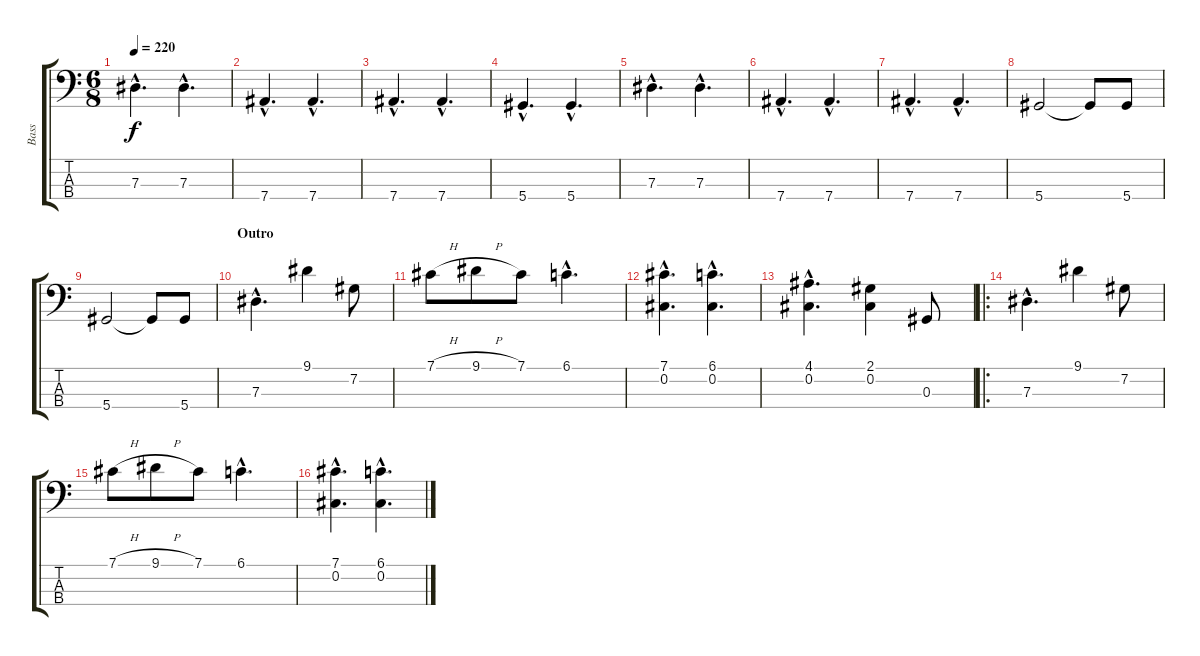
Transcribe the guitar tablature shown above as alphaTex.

\track ("Bass" "Bass") {instrument electricbasspick}
\staff {score tabs}
\tuning (Gb2 Db2 Ab1 Eb1) {hide}
\ts (6 8)
\tempo 220
\clef f4
\ks c
7.3{hac}.4{d dy f} 7.3{hac}.4{d} |
7.4{hac}.4{d} 7.4{hac}.4{d} |
7.4{hac}.4{d} 7.4{hac}.4{d} |
5.4{hac}.4{d} 5.4{hac}.4{d} |
7.3{hac}.4{d} 7.3{hac}.4{d} |
7.4{hac}.4{d} 7.4{hac}.4{d} |
7.4{hac}.4{d} 7.4{hac}.4{d} |
5.4.2 5.4{t}.8 5.4.8 |
5.4.2 5.4{t}.8 5.4.8 |
\section ("" "Outro")
7.3{hac}.4{d volume 10} 9.1.4 7.2.8 |
7.1{h}.8 9.1{h}.8 7.1.8 6.1{hac}.4{d} |
(7.1{hac} 0.2{hac}).4{d} (6.1{hac} 0.2{hac}).4{d} |
(4.1{hac} 0.2{hac}).4{d} (2.1 0.2).4 0.3.8 |
\ro
7.3{hac}.4{d} 9.1.4 7.2.8 |
7.1{h}.8 9.1{h}.8 7.1.8 6.1{hac}.4{d} |
(7.1{hac} 0.2{hac}).4{d} (6.1{hac} 0.2{hac}).4{d}
